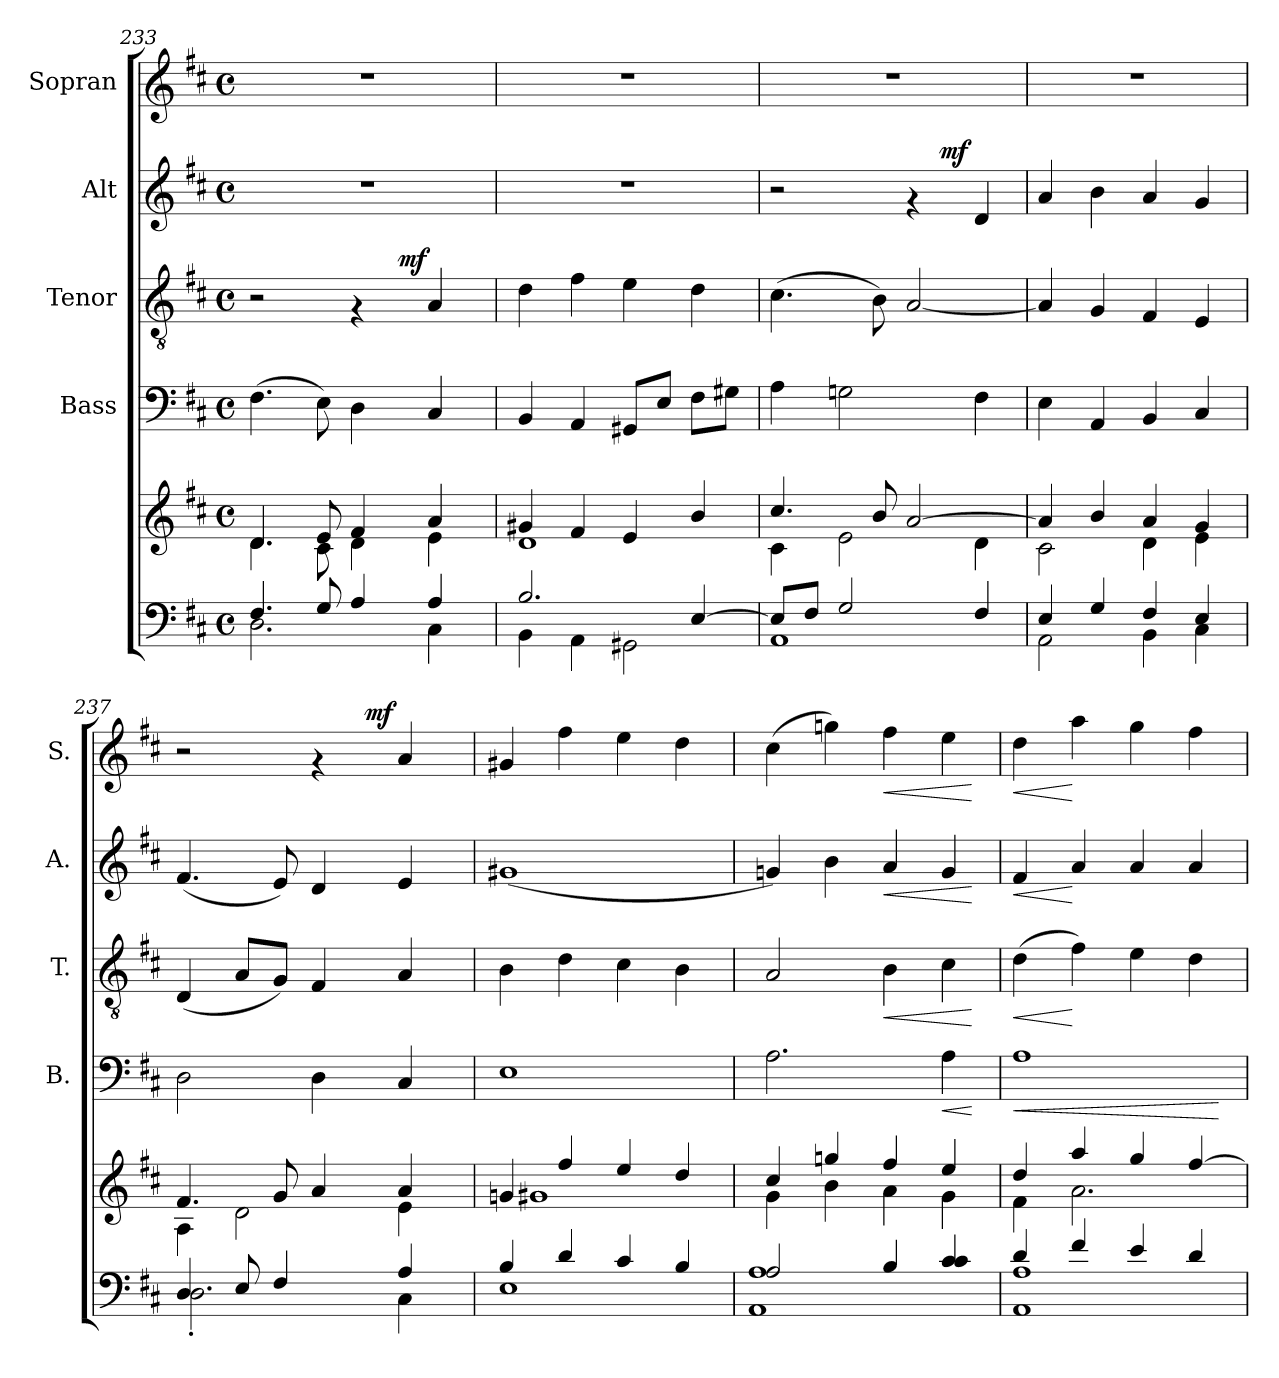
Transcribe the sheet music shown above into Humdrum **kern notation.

**kern	**kern	**kern	**dynam	**kern	**dynam	**kern	**dynam	**kern	**dynam
*part5	*part5	*part4	*part4	*part3	*part3	*part2	*part2	*part1	*part1
*staff6	*staff5	*staff4	*staff4	*staff3	*staff3	*staff2	*staff2	*staff1	*staff1
*	*	*I"Bass	*	*I"Tenor	*	*I"Alt	*	*I"Sopran	*
*	*	*I'B.	*	*I'T.	*	*I'A.	*	*I'S.	*
*clefF4	*clefG2	*clefF4	*	*clefGv2	*	*clefG2	*	*clefG2	*
*k[f#c#]	*k[f#c#]	*k[f#c#]	*	*k[f#c#]	*	*k[f#c#]	*	*k[f#c#]	*
*D:	*D:	*D:	*	*D:	*	*D:	*	*D:	*
*M4/4	*M4/4	*M4/4	*	*M4/4	*	*M4/4	*	*M4/4	*
*met(c)	*met(c)	*met(c)	*	*met(c)	*	*met(c)	*	*met(c)	*
=233	=233	=233	=233	=233	=233	=233	=233	=233	=233
*^	*^	*	*	*^	*	*	*	*	*
4.F#/	2.D\	4.d/	4.d\	(>4.F#\	.	2r	2ryy	.	1r	.	1r	.
8G/	.	8e/	8c#\	8E\)	.	.	.	.	.	.	.	.
4A/	.	4f#/	4d\	4D\	.	4rF	8ryy	.	.	.	.	.
.	.	.	.	.	.	.	32ryy	.	.	.	.	.
!	!	!	!	!	!	!	!	!LO:DY:a	!	!	!	!
.	.	.	.	.	.	.	4ryy	mf	.	.	.	.
4A/	4C#\	4a/	4e\	4C#/	.	4A/	.	.	.	.	.	.
.	.	.	.	.	.	.	16.ryy	.	.	.	.	.
*	*	*	*	*	*	*v	*v	*	*	*	*	*
!!LO:PB:g=z
=234	=234	=234	=234	=234	=234	=234	=234	=234	=234	=234	=234
2.B/	4BB\	4g#X/	1d	4BB/	.	4d\	.	1r	.	1r	.
.	4AA\	4f#/	.	4AA/	.	4f#\	.	.	.	.	.
.	2GG#X\	4e/	.	8GG#X/L	.	4e\	.	.	.	.	.
.	.	.	.	8E/J	.	.	.	.	.	.	.
[>4E/	.	4b/	.	8F#\L	.	4d\	.	.	.	.	.
.	.	.	.	8G#X\J	.	.	.	.	.	.	.
=235	=235	=235	=235	=235	=235	=235	=235	=235	=235	=235	=235
*	*	*	*	*	*	*	*	*^	*	*	*
8E/L]	1AA	4.cc#/	4c#\	4A\	.	(>4.c#\	.	2r	2ryy	.	1r	.
8F#/J	.	.	.	.	.	.	.	.	.	.	.	.
2G/	.	.	2e\	2Gn\	.	.	.	.	.	.	.	.
.	.	8b/	.	.	.	8B\)	.	.	.	.	.	.
.	.	[>2a/	.	.	.	[<2A/	.	4rf	8ryy	.	.	.
!	!	!	!	!	!	!	!	!	!	!LO:DY:a	!	!
.	.	.	.	.	.	.	.	.	4.ryy	mf	.	.
4F#/	.	.	4d\	4F#\	.	.	.	4d/	.	.	.	.
*	*	*	*	*	*	*	*	*v	*v	*	*	*
=236	=236	=236	=236	=236	=236	=236	=236	=236	=236	=236	=236
2AA\	4E/	4a/]	2c#\	4E\	.	4A/]	.	4a/	.	1r	.
.	4G/	4b/	.	4AA/	.	4G/	.	4b\	.	.	.
4F#/	4BB\	4a/	4d\	4BB/	.	4F#/	.	4a/	.	.	.
4E/	4C#\	4g/	4e\	4C#/	.	4E/	.	4g/	.	.	.
=237	=237	=237	=237	=237	=237	=237	=237	=237	=237	=237	=237
*	*	*	*	*	*	*	*	*	*	*^	*
4D/	2.D'<\	4.f#/	4A\	2D\	.	(<4D/	.	(<4.f#/	.	2r	2ryy	.
8E/	.	.	2d\	.	.	8A/L	.	.	.	.	.	.
4F#/	.	8g/	.	.	.	8G/J)	.	8e/)	.	.	.	.
.	.	4a/	.	4D\	.	4F#/	.	4d/	.	4rf	8ryy	.
8ryy	.	.	.	.	.	.	.	.	.	.	32ryy	.
!	!	!	!	!	!	!	!	!	!	!	!	!LO:DY:a
.	.	.	.	.	.	.	.	.	.	.	4ryy	mf
4A/	4C#\	4a/	4e\	4C#/	.	4A/	.	4e/	.	4a/	.	.
.	.	.	.	.	.	.	.	.	.	.	16.ryy	.
*	*	*	*	*	*	*	*	*	*	*v	*v	*
=238	=238	=238	=238	=238	=238	=238	=238	=238	=238	=238	=238
4B/	1E	4gn/	1g#X	1E	.	4B\	.	(<1g#X	.	4g#X/	.
4d/	.	4ff#/	.	.	.	4d\	.	.	.	4ff#\	.
4c#/	.	4ee/	.	.	.	4c#\	.	.	.	4ee\	.
4B/	.	4dd/	.	.	.	4B\	.	.	.	4dd\	.
=239	=239	=239	=239	=239	=239	=239	=239	=239	=239	=239	=239
2A/	1AA 1A	4cc#/	4g\	2.A\	.	2A/	.	4gn/)	.	(>4cc#\	.
.	.	4ggn/	4b\	.	.	.	.	4b\	.	4ggn\)	.
!	!	!	!	!	!	!	!LO:HP:b	!	!LO:HP:b	!	!LO:HP:b
4B/	.	4ff#/	4a\	.	.	4B\	<	4a/	<	4ff#\	<
!	!	!	!	!	!LO:HP:b	!	!	!	!	!	!
4c#/ 4c#/	.	4ee/	4g\	4A\	<	4c#\	.	4g/	.	4ee\	.
*v	*v	*	*	*	*	*	*	*	*	*	*
*	*v	*v	*	*	*	*	*	*	*	*
.	.	.	[	.	[	.	[	.	[
!!LO:PB:g=z
=240	=240	=240	=240	=240	=240	=240	=240	=240	=240
*^	*^	*	*	*	*	*	*	*	*
!	!	!	!	!	!LO:HP:b	!	!LO:HP:b	!	!LO:HP:b	!	!LO:HP:b
4d/	1AA 1A	4dd/	4f#\	1A	<	(>4d\	<	4f#/	<	4dd\	<
4f#/	.	4aa/	2.a\	.	.	4f#\)	[	4a/	[	4aa\	[
4e/	.	4gg/	.	.	.	4e\	.	4a/	.	4gg\	.
4d/	.	[>4ff#/	.	.	.	4d\	.	4a/	.	4ff#\	.
*v	*v	*	*	*	*	*	*	*	*	*	*
*	*v	*v	*	*	*	*	*	*	*	*
.	.	.	[	.	.	.	.	.	.
=	=	=	=	=	=	=	=	=	=
*-	*-	*-	*-	*-	*-	*-	*-	*-	*-
